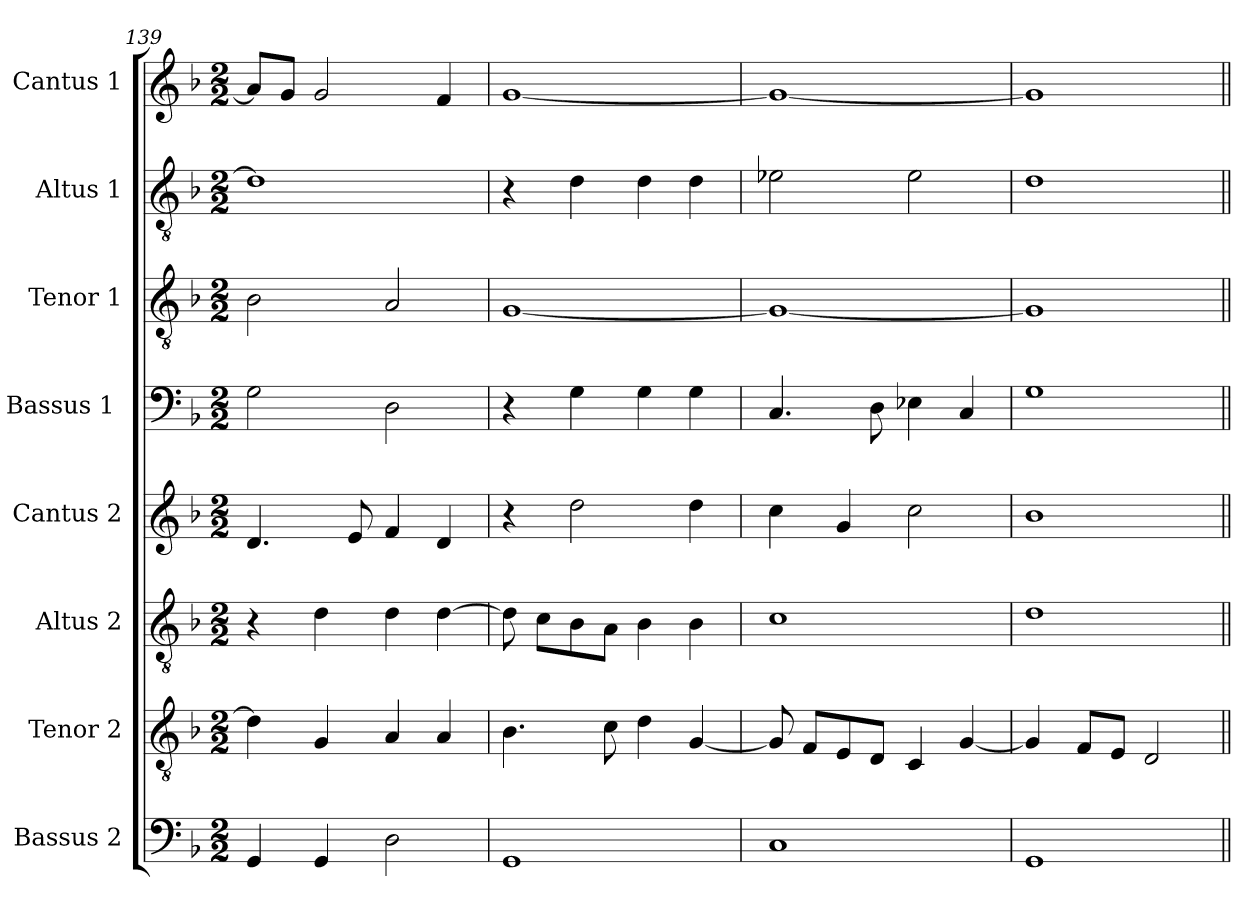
**kern	**kern	**kern	**kern	**kern	**kern	**kern	**kern
*part8	*part7	*part6	*part5	*part4	*part3	*part2	*part1
*staff8	*staff7	*staff6	*staff5	*staff4	*staff3	*staff2	*staff1
*I"Bassus 2	*I"Tenor 2	*I"Altus 2	*I"Cantus 2	*I"Bassus 1 	*I"Tenor 1	*I"Altus 1	*I"Cantus 1
*I'B. 2	*I'T. 2	*I'A. 2	*I'C. 2	*I'B. 1	*I'T. 1	*I'A. 1	*I'C. 1
*clefF4	*clefGv2	*clefGv2	*clefG2	*clefF4	*clefGv2	*clefGv2	*clefG2
*k[b-]	*k[b-]	*k[b-]	*k[b-]	*k[b-]	*k[b-]	*k[b-]	*k[b-]
*F:	*F:	*F:	*F:	*F:	*F:	*F:	*F:
*M2/2	*M2/2	*M2/2	*M2/2	*M2/2	*M2/2	*M2/2	*M2/2
=139	=139	=139	=139	=139	=139	=139	=139
4GG/	4d\]	4r	4.d/	2G\	2B-\	1d]	8a/L]
.	.	.	.	.	.	.	8g/J
4GG/	4G/	4d\	.	.	.	.	2g/
.	.	.	8e/	.	.	.	.
2D\	4A/	4d\	4f/	2D\	2A/	.	.
.	4A/	[4d\	4d/	.	.	.	4f/
=140	=140	=140	=140	=140	=140	=140	=140
1GG	4.B-\	8d\]	4r	4r	[1G	4r	[1g
.	.	8c\L	.	.	.	.	.
.	.	8B-\	2dd\	4G\	.	4d\	.
.	8c\	8A\J	.	.	.	.	.
.	4d\	4B-\	.	4G\	.	4d\	.
.	[4G/	4B-\	4dd\	4G\	.	4d\	.
=141	=141	=141	=141	=141	=141	=141	=141
1C	8G/]	1c	4cc\	4.C/	1G_	2e-X\	1g_
.	8F/L	.	.	.	.	.	.
.	8E/	.	4g/	.	.	.	.
.	8D/J	.	.	8D\	.	.	.
.	4C/	.	2cc\	4E-X\	.	2e-\	.
.	[4G/	.	.	4C/	.	.	.
=142	=142	=142	=142	=142	=142	=142	=142
1GG	4G/]	1d	1b-	1G	1G]	1d	1g]
.	8F/L	.	.	.	.	.	.
.	8E/J	.	.	.	.	.	.
.	2D/	.	.	.	.	.	.
=||	=||	=||	=||	=||	=||	=||	=||
*-	*-	*-	*-	*-	*-	*-	*-
